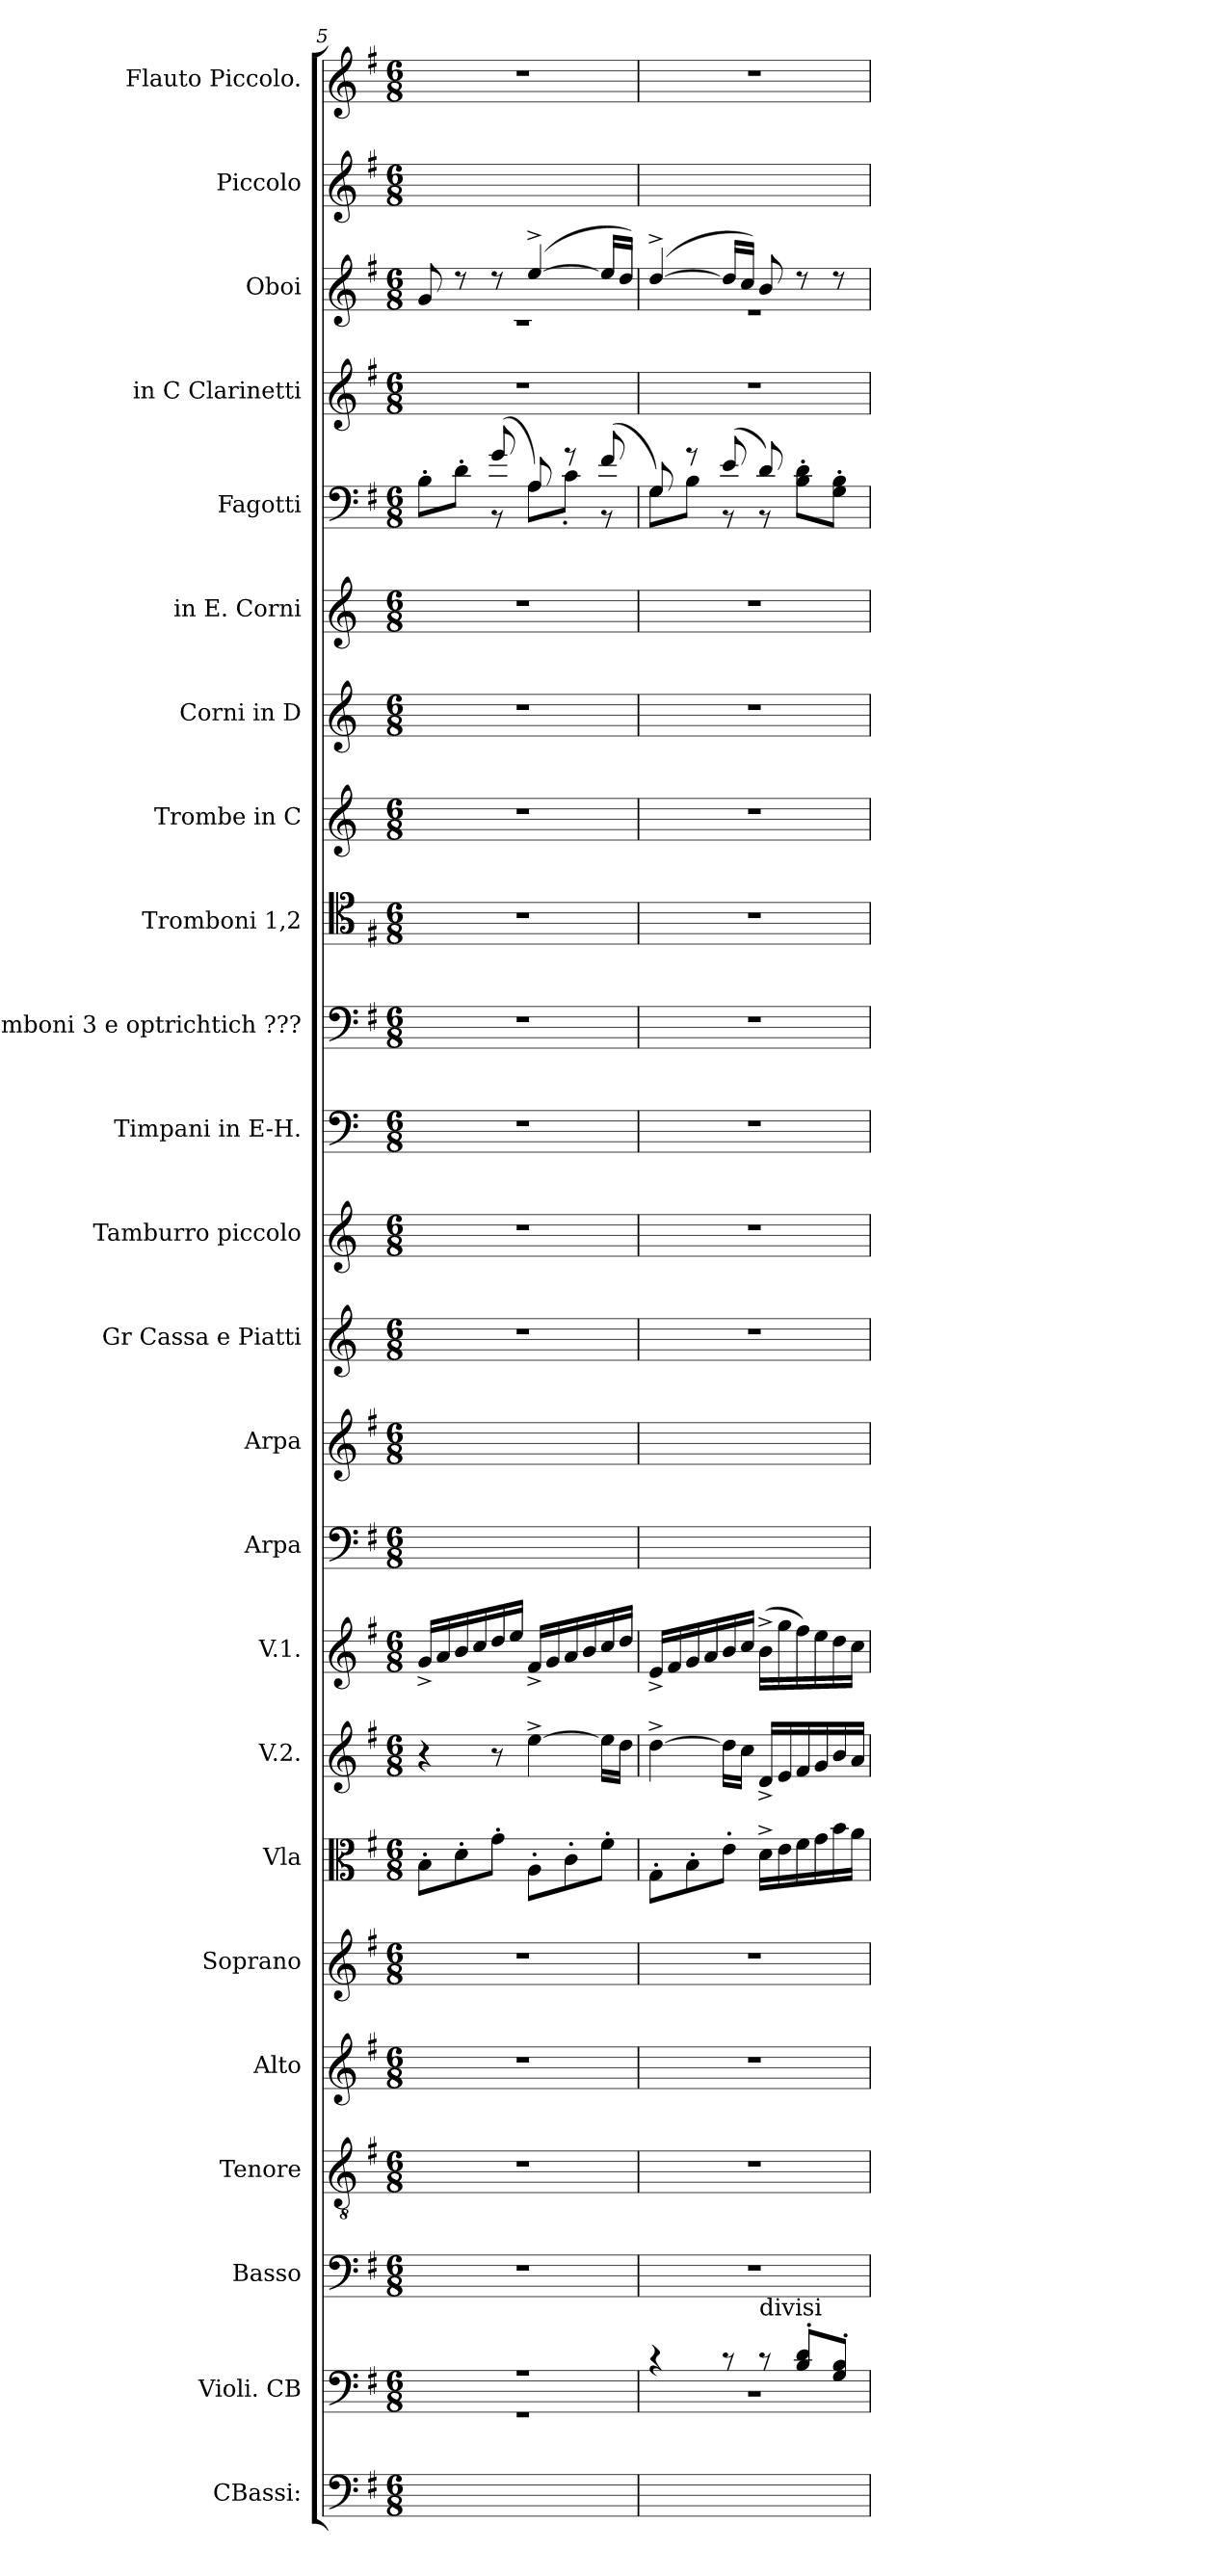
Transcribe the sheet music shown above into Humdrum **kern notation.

**kern	**kern	**kern	**kern	**kern	**kern	**kern	**kern	**kern	**kern	**kern	**kern	**kern	**kern	**kern	**kern	**kern	**kern	**kern	**kern	**kern	**kern	**kern	**kern
*part24	*part23	*part22	*part21	*part20	*part19	*part18	*part17	*part16	*part15	*part14	*part13	*part12	*part11	*part10	*part9	*part8	*part7	*part6	*part5	*part4	*part3	*part2	*part1
*staff24	*staff23	*staff22	*staff21	*staff20	*staff19	*staff18	*staff17	*staff16	*staff15	*staff14	*staff13	*staff12	*staff11	*staff10	*staff9	*staff8	*staff7	*staff6	*staff5	*staff4	*staff3	*staff2	*staff1
*I"CBassi:	*I"Violi. CB	*I"Basso	*I"Tenore	*I"Alto	*I"Soprano	*I"Vla	*I"V.2.	*I"V.1.	*I"Arpa	*I"Arpa	*I"Gr Cassa e Piatti	*I"Tamburro piccolo	*I"Timpani in E-H.	*I"Tromboni 3 e optrichtich ???	*I"Tromboni 1,2	*I"Trombe in C	*I"Corni in D	*I"in E. Corni	*I"Fagotti	*I"in C Clarinetti	*I"Oboi	*I"Piccolo	*I"Flauto Piccolo.
*I'cb	*	*I'B.	*I'T.	*I'A.	*I'S	*I'vla	*	*	*I'Ar.	*I'Ar.	*	*I'tamb	*I'timp	*I'trb 3	*I'trb 1,2	*I'tr in C	*I'cor in D	*	*I'fag	*	*I'ob	*	*
*clefF4	*clefF4	*clefF4	*clefGv2	*clefG2	*clefG2	*clefC3	*clefG2	*clefG2	*clefF4	*clefG2	*clefG2	*clefG2	*clefF4	*clefF4	*clefC4	*clefG2	*clefG2	*clefG2	*clefF4	*clefG2	*clefG2	*clefG2	*clefG2
*	*	*	*	*	*	*	*	*	*	*	*	*	*	*	*	*	*ITrd6c10	*ITrd5c8	*	*	*	*	*
*k[f#]	*k[f#]	*k[f#]	*k[f#]	*k[f#]	*k[f#]	*k[f#]	*k[f#]	*k[f#]	*k[f#]	*k[f#]	*k[]	*k[]	*k[]	*k[f#]	*k[f#]	*k[]	*k[f#c#]	*k[f#c#g#d#]	*k[f#]	*k[f#]	*k[f#]	*k[f#]	*k[f#]
*e:	*e:	*e:	*e:	*e:	*e:	*e:	*e:	*e:	*e:	*e:	*	*	*	*e:	*e:	*	*	*	*e:	*e:	*e:	*e:	*e:
*M6/8	*M6/8	*M6/8	*M6/8	*M6/8	*M6/8	*M6/8	*M6/8	*M6/8	*M6/8	*M6/8	*M6/8	*M6/8	*M6/8	*M6/8	*M6/8	*M6/8	*M6/8	*M6/8	*M6/8	*M6/8	*M6/8	*M6/8	*M6/8
=5	=5	=5	=5	=5	=5	=5	=5	=5	=5	=5	=5	=5	=5	=5	=5	=5	=5	=5	=5	=5	=5	=5	=5
*	*^	*	*	*	*	*	*	*	*	*	*	*	*	*	*	*	*	*	*^	*	*^	*	*
2.ryy	2.r	2.r	2.r	2.r	2.r	2.r	8B'\L	4r	16g^/LL	2.ryy	2.ryy	2.r	2.r	2.r	2.r	2.r	2.r	2.r	2.r	4ryy	8B'\L	2.r	8g/	2.r	2.ryy	2.r
.	.	.	.	.	.	.	.	.	16a/	.	.	.	.	.	.	.	.	.	.	.	.	.	.	.	.	.
.	.	.	.	.	.	.	8d'\	.	16b/	.	.	.	.	.	.	.	.	.	.	.	8d'\J	.	8r	.	.	.
.	.	.	.	.	.	.	.	.	16cc/	.	.	.	.	.	.	.	.	.	.	.	.	.	.	.	.	.
.	.	.	.	.	.	.	8g'\J	8r	16dd/	.	.	.	.	.	.	.	.	.	.	(8g/	8r	.	8r	.	.	.
.	.	.	.	.	.	.	.	.	16ee/JJ	.	.	.	.	.	.	.	.	.	.	.	.	.	.	.	.	.
.	.	.	.	.	.	.	8A'\L	[4ee^\	16f#^/LL	.	.	.	.	.	.	.	.	.	.	8A/)	8A\L	.	([4ee^/	.	.	.
.	.	.	.	.	.	.	.	.	16g/	.	.	.	.	.	.	.	.	.	.	.	.	.	.	.	.	.
.	.	.	.	.	.	.	8c'\	.	16a/	.	.	.	.	.	.	.	.	.	.	8r	8c'\J	.	.	.	.	.
.	.	.	.	.	.	.	.	.	16b/	.	.	.	.	.	.	.	.	.	.	.	.	.	.	.	.	.
.	.	.	.	.	.	.	8f#'\J	16ee\LL]	16cc/	.	.	.	.	.	.	.	.	.	.	(8f#/	8r	.	16ee/LL]	.	.	.
.	.	.	.	.	.	.	.	16dd\JJ	16dd/JJ	.	.	.	.	.	.	.	.	.	.	.	.	.	16dd/JJ)	.	.	.
=6	=6	=6	=6	=6	=6	=6	=6	=6	=6	=6	=6	=6	=6	=6	=6	=6	=6	=6	=6	=6	=6	=6	=6	=6	=6	=6
2.ryy	4r	2.r	2.r	2.r	2.r	2.r	8G'\L	[4dd^\	16e^/LL	2.ryy	2.ryy	2.r	2.r	2.r	2.r	2.r	2.r	2.r	2.r	8G/)	8G\L	2.r	([4dd^/	2.r	2.ryy	2.r
.	.	.	.	.	.	.	.	.	16f#/	.	.	.	.	.	.	.	.	.	.	.	.	.	.	.	.	.
.	.	.	.	.	.	.	8B'\	.	16g/	.	.	.	.	.	.	.	.	.	.	8r	8B\J	.	.	.	.	.
.	.	.	.	.	.	.	.	.	16a/	.	.	.	.	.	.	.	.	.	.	.	.	.	.	.	.	.
.	8r	.	.	.	.	.	8e'\J	16dd\LL]	16b/	.	.	.	.	.	.	.	.	.	.	(8e/	8r	.	16dd/LL]	.	.	.
.	.	.	.	.	.	.	.	16cc\JJ	16cc/JJ	.	.	.	.	.	.	.	.	.	.	.	.	.	16cc/JJ)	.	.	.
!	!LO:TX:a:t=divisi	!	!	!	!	!	!	!	!	!	!	!	!	!	!	!	!	!	!	!	!	!	!	!	!	!
.	8r	.	.	.	.	.	16d^\LL	16d^/LL	(16b^\LL	.	.	.	.	.	.	.	.	.	.	8d/)	8r	.	8b/	.	.	.
.	.	.	.	.	.	.	16e\	16e/	16gg\	.	.	.	.	.	.	.	.	.	.	.	.	.	.	.	.	.
.	8B'/ 8d'/L	.	.	.	.	.	16f#\	16f#/	16ff#\)	.	.	.	.	.	.	.	.	.	.	8B'\ 8d'\L	4ryy	.	8r	.	.	.
.	.	.	.	.	.	.	16g\	16g/	16ee\	.	.	.	.	.	.	.	.	.	.	.	.	.	.	.	.	.
.	8G'/ 8B'/J	.	.	.	.	.	16b\	16b/	16dd\	.	.	.	.	.	.	.	.	.	.	8G'\ 8B'\J	.	.	8r	.	.	.
.	.	.	.	.	.	.	16a\JJ	16a/JJ	16cc\JJ	.	.	.	.	.	.	.	.	.	.	.	.	.	.	.	.	.
*	*v	*v	*	*	*	*	*	*	*	*	*	*	*	*	*	*	*	*	*	*v	*v	*	*v	*v	*	*
=	=	=	=	=	=	=	=	=	=	=	=	=	=	=	=	=	=	=	=	=	=	=	=
*-	*-	*-	*-	*-	*-	*-	*-	*-	*-	*-	*-	*-	*-	*-	*-	*-	*-	*-	*-	*-	*-	*-	*-
